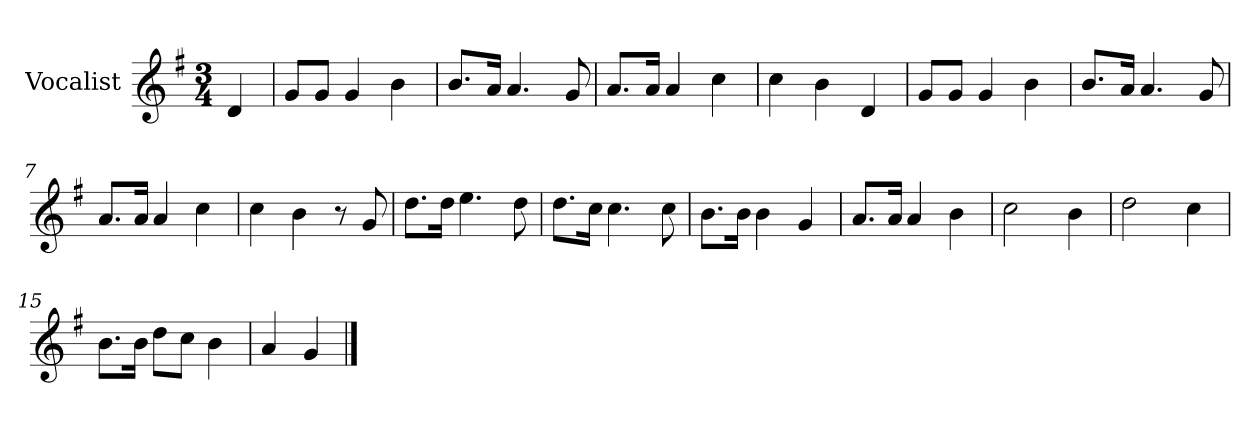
**kern
*part1
*staff1
*I"Vocalist
*k[f#]
*G:
*M3/4
=
4d
=1
8gL
8gJ
4g
4b
=2
8.bL
16aJk
4.a
8g
=3
8.aL
16aJk
4a
4cc
=4
4cc
4b
4d
=5
8gL
8gJ
4g
4b
=6
8.bL
16aJk
4.a
8g
=7
8.aL
16aJk
4a
4cc
=8
4cc
4b
8r
8g
=9
8.ddL
16ddJk
4.ee
8dd
=10
8.ddL
16ccJk
4.cc
8cc
=11
8.bL
16bJk
4b
4g
=12
8.aL
16aJk
4a
4b
=13
2cc
4b
=14
2dd
4cc
=15
8.bL
16bJk
8ddL
8ccJ
4b
=16
4a
4g
==
*-
